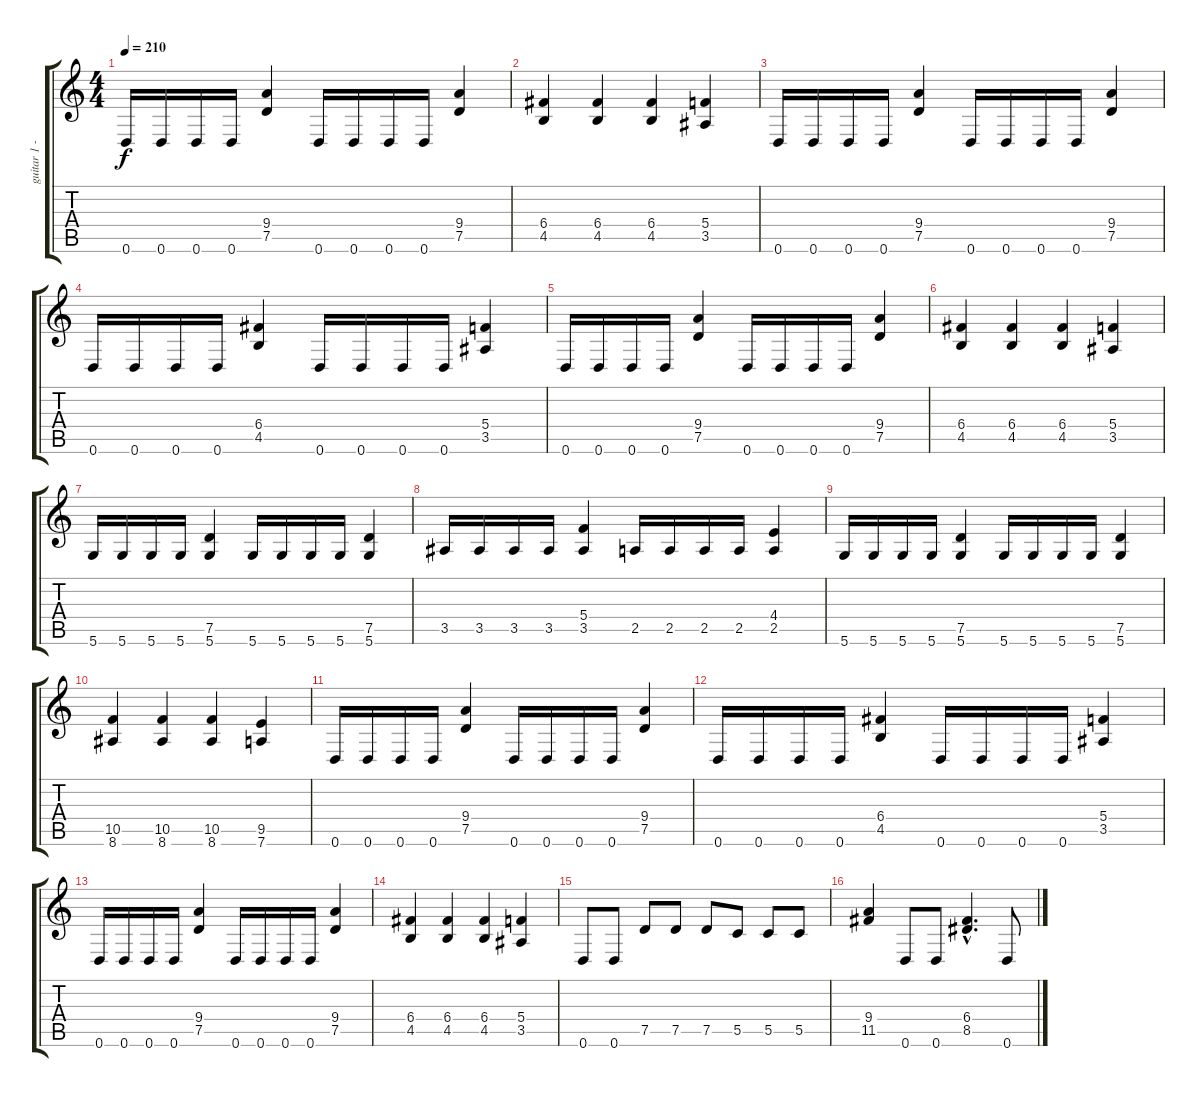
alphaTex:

\track ("guitar 1 - Pete" "guitar 1 -") {instrument distortionguitar}
\staff {score tabs}
\tuning (D4 A3 F3 C3 G2 D2) {hide}
\ts (4 4)
\tempo 210
\clef g2
\ks c
0.6.16{dy f} 0.6.16 0.6.16 0.6.16 (9.4 7.5).4 0.6.16 0.6.16 0.6.16 0.6.16 (9.4 7.5).4 |
(6.4 4.5).4 (6.4 4.5).4 (6.4 4.5).4 (5.4 3.5).4 |
0.6.16 0.6.16 0.6.16 0.6.16 (9.4 7.5).4 0.6.16 0.6.16 0.6.16 0.6.16 (9.4 7.5).4 |
0.6.16 0.6.16 0.6.16 0.6.16 (6.4 4.5).4 0.6.16 0.6.16 0.6.16 0.6.16 (5.4 3.5).4 |
0.6.16 0.6.16 0.6.16 0.6.16 (9.4 7.5).4 0.6.16 0.6.16 0.6.16 0.6.16 (9.4 7.5).4 |
(6.4 4.5).4 (6.4 4.5).4 (6.4 4.5).4 (5.4 3.5).4 |
5.6.16 5.6.16 5.6.16 5.6.16 (7.5 5.6).4 5.6.16 5.6.16 5.6.16 5.6.16 (7.5 5.6).4 |
3.5.16 3.5.16 3.5.16 3.5.16 (5.4 3.5).4 2.5.16 2.5.16 2.5.16 2.5.16 (4.4 2.5).4 |
5.6.16 5.6.16 5.6.16 5.6.16 (7.5 5.6).4 5.6.16 5.6.16 5.6.16 5.6.16 (7.5 5.6).4 |
(10.5 8.6).4 (10.5 8.6).4 (10.5 8.6).4 (9.5 7.6).4 |
0.6.16 0.6.16 0.6.16 0.6.16 (9.4 7.5).4 0.6.16 0.6.16 0.6.16 0.6.16 (9.4 7.5).4 |
0.6.16 0.6.16 0.6.16 0.6.16 (6.4 4.5).4 0.6.16 0.6.16 0.6.16 0.6.16 (5.4 3.5).4 |
0.6.16 0.6.16 0.6.16 0.6.16 (9.4 7.5).4 0.6.16 0.6.16 0.6.16 0.6.16 (9.4 7.5).4 |
(6.4 4.5).4 (6.4 4.5).4 (6.4 4.5).4 (5.4 3.5).4 |
0.6.8 0.6.8 7.5.8 7.5.8 7.5.8 5.5.8 5.5.8 5.5.8 |
(9.4 11.5).4 0.6.8 0.6.8 (6.4{hac} 8.5{hac}).4{d} 0.6.8
